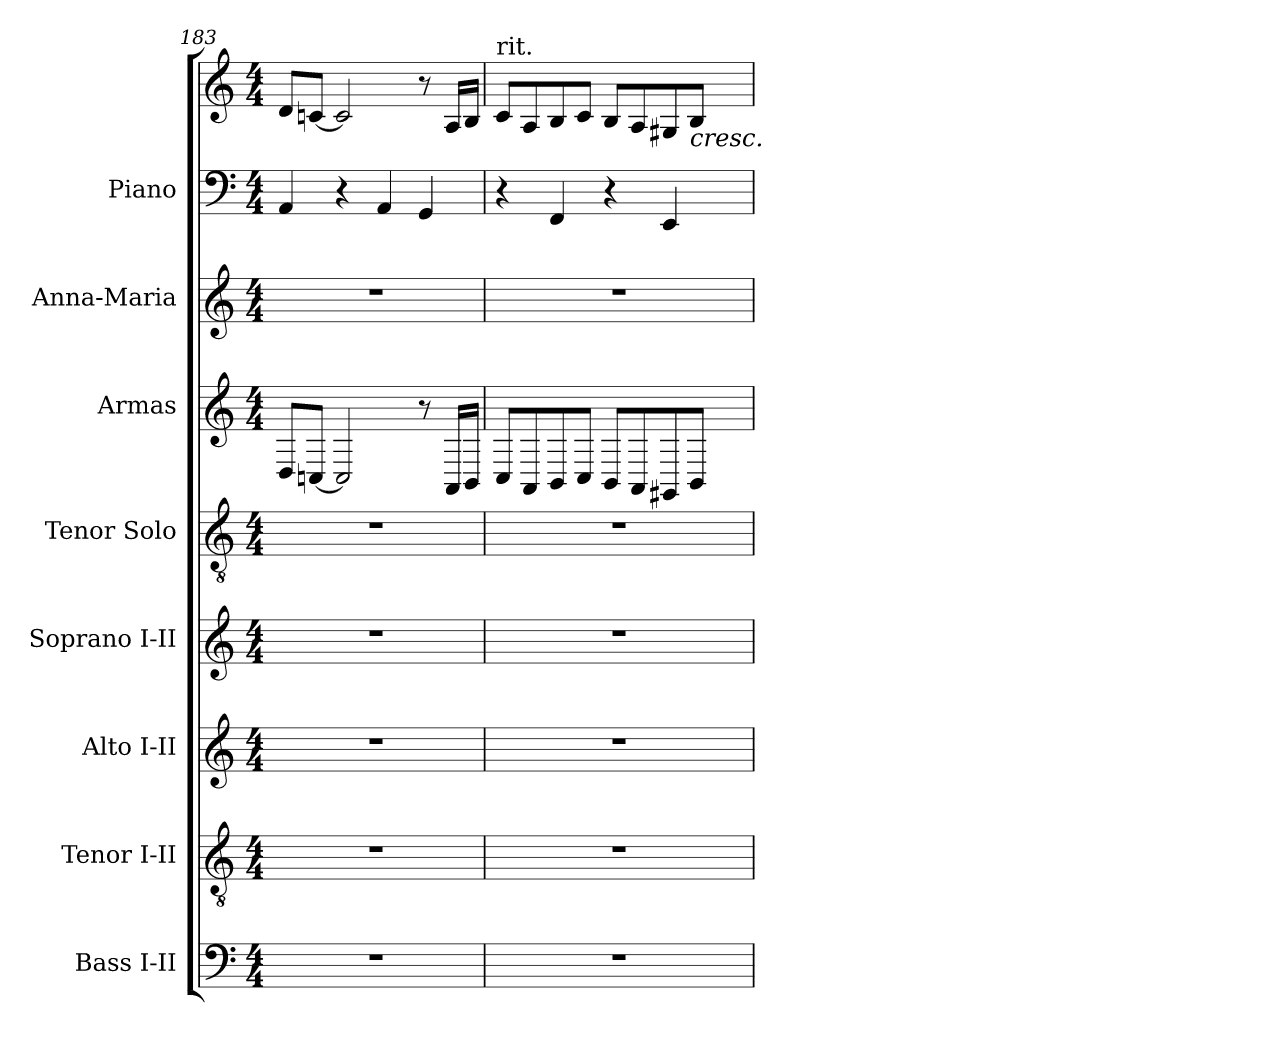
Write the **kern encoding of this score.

**kern	**kern	**kern	**kern	**kern	**kern	**kern	**kern	**kern	**dynam
*part8	*part7	*part6	*part5	*part4	*part3	*part2	*part1	*part1	*part1
*staff9	*staff8	*staff7	*staff6	*staff5	*staff4	*staff3	*staff2	*staff1	*staff1/2
*I"Bass I-II	*I"Tenor I-II	*I"Alto I-II	*I"Soprano I-II	*I"Tenor Solo	*I"Armas	*I"Anna-Maria	*I"Piano	*	*
*I'B.	*I'T.	*I'A.	*I'S.	*I'T. Solo	*I'Armas	*I'A-M	*I'Pno.	*	*
*clefF4	*clefGv2	*clefG2	*clefG2	*clefGv2	*clefG2	*clefG2	*clefF4	*clefG2	*
*	*ITrd7c12	*	*	*ITrd7c12	*ITrd7c12	*	*	*	*
*k[]	*k[]	*k[]	*k[]	*k[]	*k[]	*k[]	*k[]	*k[]	*
*C:	*C:	*C:	*C:	*C:	*C:	*C:	*C:	*C:	*
*M4/4	*M4/4	*M4/4	*M4/4	*M4/4	*M4/4	*M4/4	*M4/4	*M4/4	*
=183	=183	=183	=183	=183	=183	=183	=183	=183	=183
1r	1r	1r	1r	1r	8DDi/L	1r	4AAi/	8di/L	.
.	.	.	.	.	[<8CCni/J	.	.	[<8cni/J	.
.	.	.	.	.	2CCi/]	.	4r	2ci/]	.
.	.	.	.	.	.	.	4AAi/	.	.
.	.	.	.	.	8r	.	4GGi/	8r	.
.	.	.	.	.	16AAAi/LL	.	.	16Ai/LL	.
.	.	.	.	.	16BBBi/JJ	.	.	16Bi/JJ	.
=184	=184	=184	=184	=184	=184	=184	=184	=184	=184
!	!	!	!	!	!	!	!	!LO:TX:t=rit.	!
1r	1r	1r	1r	1r	8CCi/L	1r	4r	8ci/L	.
.	.	.	.	.	8AAAi/	.	.	8Ai/	.
.	.	.	.	.	8BBBi/	.	4FFi/	8Bi/	[
.	.	.	.	.	8CCi/J	.	.	8ci/J	.
.	.	.	.	.	8BBBi/L	.	4r	8Bi/L	.
.	.	.	.	.	8AAAi/	.	.	8Ai/	.
.	.	.	.	.	8GGG#Xi/	.	4EEi/	8G#Xi/	.
!	!	!	!	!	!	!	!	!	!LO:HP:b
.	.	.	.	.	8BBBi/J	.	.	8Bi/J	<
=	=	=	=	=	=	=	=	=	=
*-	*-	*-	*-	*-	*-	*-	*-	*-	*-
